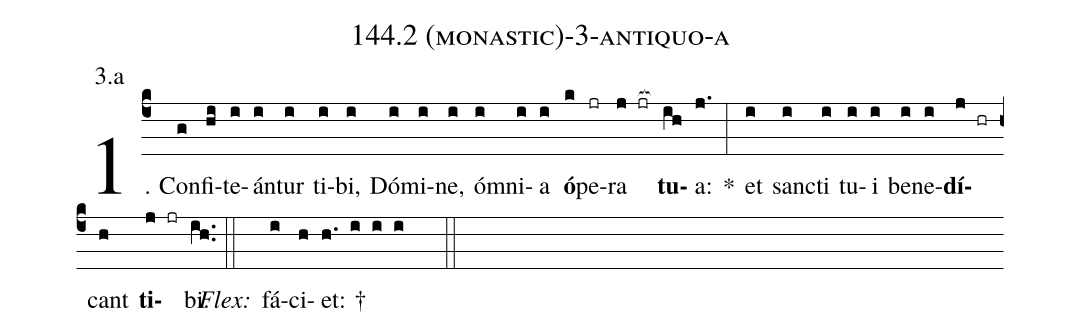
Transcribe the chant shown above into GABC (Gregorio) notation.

name: 144.2 (monastic)-3-antiquo-a;
annotation: 3.a;
%%
(c4)1. Con(g)fi(hi)te(i)án(i)tur(i) ti(i)bi,(i) Dó(i)mi(i)ne,(i) óm(i)ni(i)a(i) <b>ó</b>(k)pe(jr)ra(j jr[ocb:1{]) <b>tu</b>(ih[ocb:0}])a:(j.) *(:) et(i) sanc(i)ti(i) tu(i)i(i) be(i)ne(i)<b>dí</b>(j hr)cant(h) <b>ti</b>(j jr)bi.(ih..) (::)
<i>Flex:</i>()  fá(i)ci(h)et: †(h. i i i  ::)
